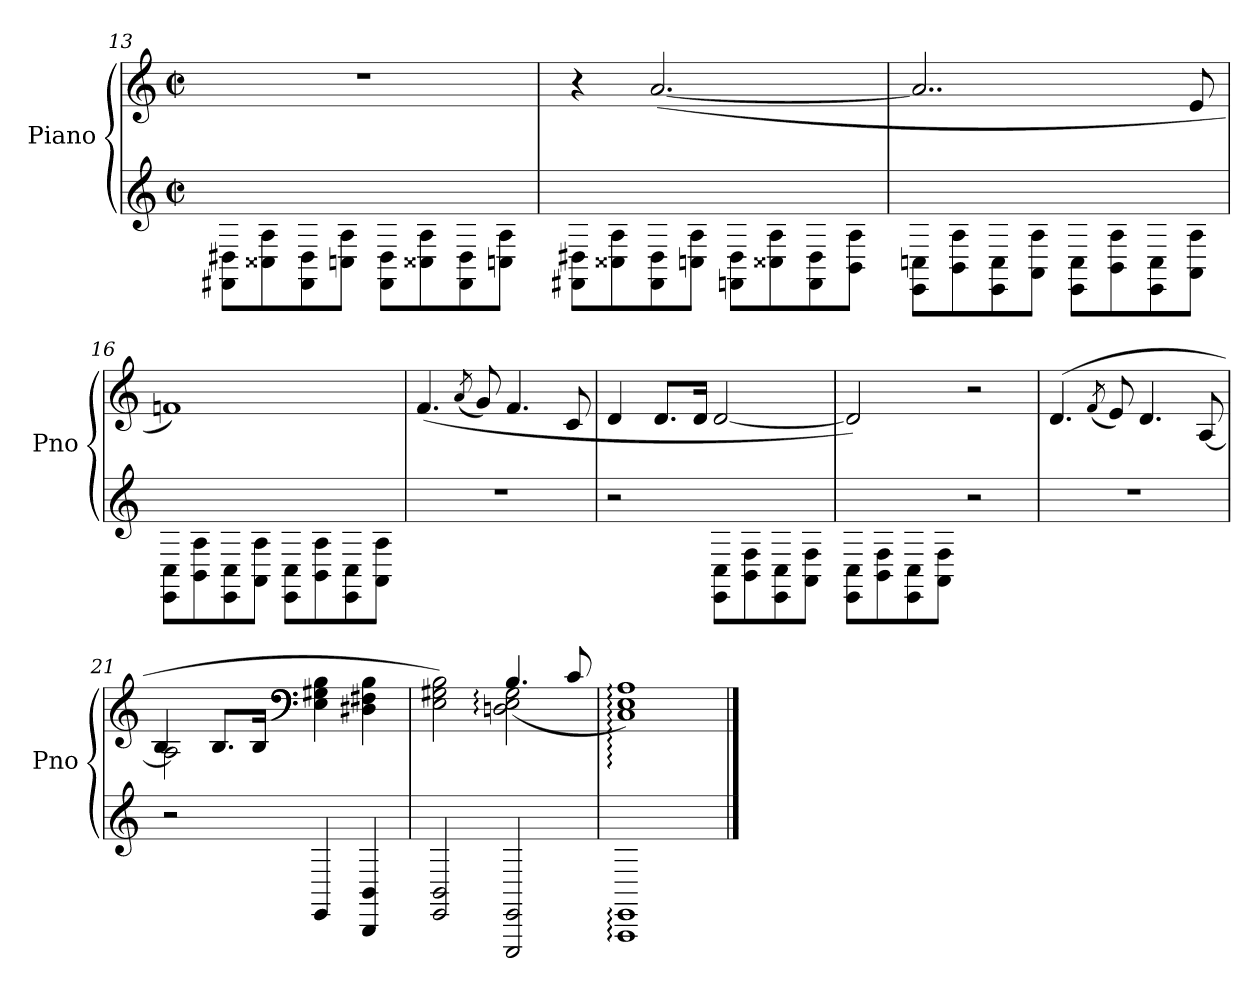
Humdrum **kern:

**kern	**kern	**dynam
*part1	*part1	*part1
*staff2	*staff1	*staff1/2
*I"Piano	*	*
*I'Pno	*	*
*clefG2	*clefG2	*
*k[]	*k[]	*
*M4/4	*M4/4	*
*met(c|)	*met(c|)	*
=13	=13	=13
!	!	!LO:DY:a=2
8FF#X\ 8D#X\L	1r	other-dynamics
8C##X\ 8A\	.	.
8FF#\ 8D#\	.	.
8Cn\ 8A\J	.	.
8FF#\ 8D#\L	.	.
8C##X\ 8A\	.	.
8FF#\ 8D#\	.	.
8Cn\ 8A\J	.	.
=14	=14	=14
8FF#X\ 8D#X\L	4r	.
8C##X\ 8A\	.	.
8FF#\ 8D#\	([2.a/	.
8Cn\ 8A\J	.	.
8FFn\ 8D#\L	.	.
8C##X\ 8A\	.	.
8FF\ 8D#\	.	.
8BB\ 8A\J	.	.
=15	=15	=15
8EE\ 8Cn\L	2..a/]	.
8BB\ 8A\	.	.
8EE\ 8C\	.	.
8AA\ 8A\J	.	.
8EE\ 8C\L	.	.
8BB\ 8A\	.	.
8EE\ 8C\	.	.
8AA\ 8A\J	8e/	.
!!LO:LB:g=z
=16	=16	=16
8EE\ 8C\L	1fn)	.
8BB\ 8A\	.	.
8EE\ 8C\	.	.
8AA\ 8A\J	.	.
8EE\ 8C\L	.	.
8BB\ 8A\	.	.
8EE\ 8C\	.	.
8AA\ 8A\J	.	.
=17	=17	=17
!	!	!LO:DY:b
1r	(4.f/	other-dynamics
.	(8qa/	.
.	8g/)	.
.	4.f/	.
.	8c/	.
=18	=18	=18
2r	4d/	.
.	8.d/L	.
.	16d/Jk	.
8EE\ 8C\L	[2d/	.
8BB\ 8F\	.	.
8EE\ 8C\	.	.
8AA\ 8F\J	.	.
=19	=19	=19
8EE\ 8C\L	2d/])	.
8BB\ 8F\	.	.
8EE\ 8C\	.	.
8AA\ 8F\J	.	.
2r	2r	.
=20	=20	=20
1r	(4.d/	.
.	(8qf/	.
.	8e/)	.
.	4.d/	.
.	[8A/	.
!!LO:PB:g=z
=21	=21	=21
*	*^	*
2r	2A\]	4B/	.
.	.	8.B/L	.
.	.	16B/Jk	.
*	*clefF4	*	*
!	!	!	!LO:DY:b
4EE/	4E\ 4G#X\ 4B\	2ryy	other-dynamics
4BBB/ 4BB/	4D#X\ 4F#X\ 4B\	.	.
=22	=22	=22	=22
2EE/ 2BB/	2E\ 2G#X\ 2B\)	2ryy	.
2EEE/ 2EE/	2Dn\: 2E\: 2G#\:	(4.B/	.
.	.	8c/	.
=23	=23	=23	=23
1AAA: 1EE:	1C: 1E: 1A:)	1AAAyy: 1EEyy: 1Cyy: 1Eyy: 1Ayy:	.
*	*v	*v	*
==	==	==
*-	*-	*-
